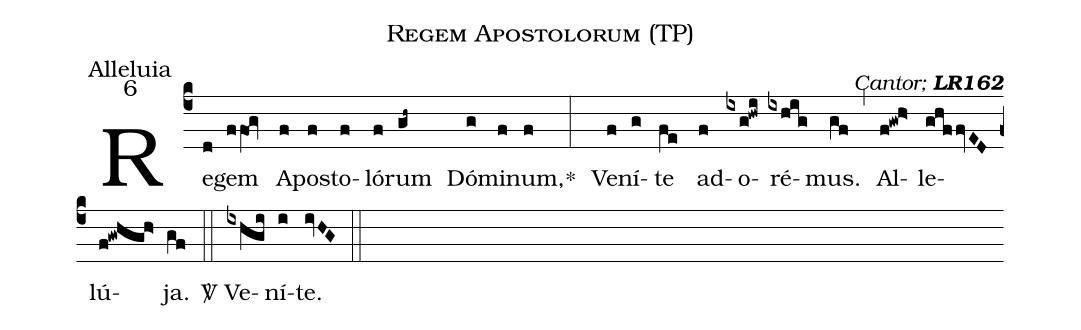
name:Regem Apostolorum (TP);
office-part:Alleluia;
mode:6;
commentary:{\itshape\mdseries  Cantor;\/} {\bfseries LR162};
%%
(c4) Re(d)gem(ffO1!gv) A(f)po(f)sto(f)ló(f)rum(gh~) Dó(g)mi(f)num,<sp>*</sp>(f) (:)
Ve(f)ní(g)te(fe) ad(f)o(ixg!hwi)ré(ixhig)mus.(gf) (,) Al(f!gw!h>)le(ghffvED)lú(f!gwhgh>)ja.(gf) (::)
<sp>V/</sp> Ve(ixhgi)ní(i)te.(ivHG) (::)
